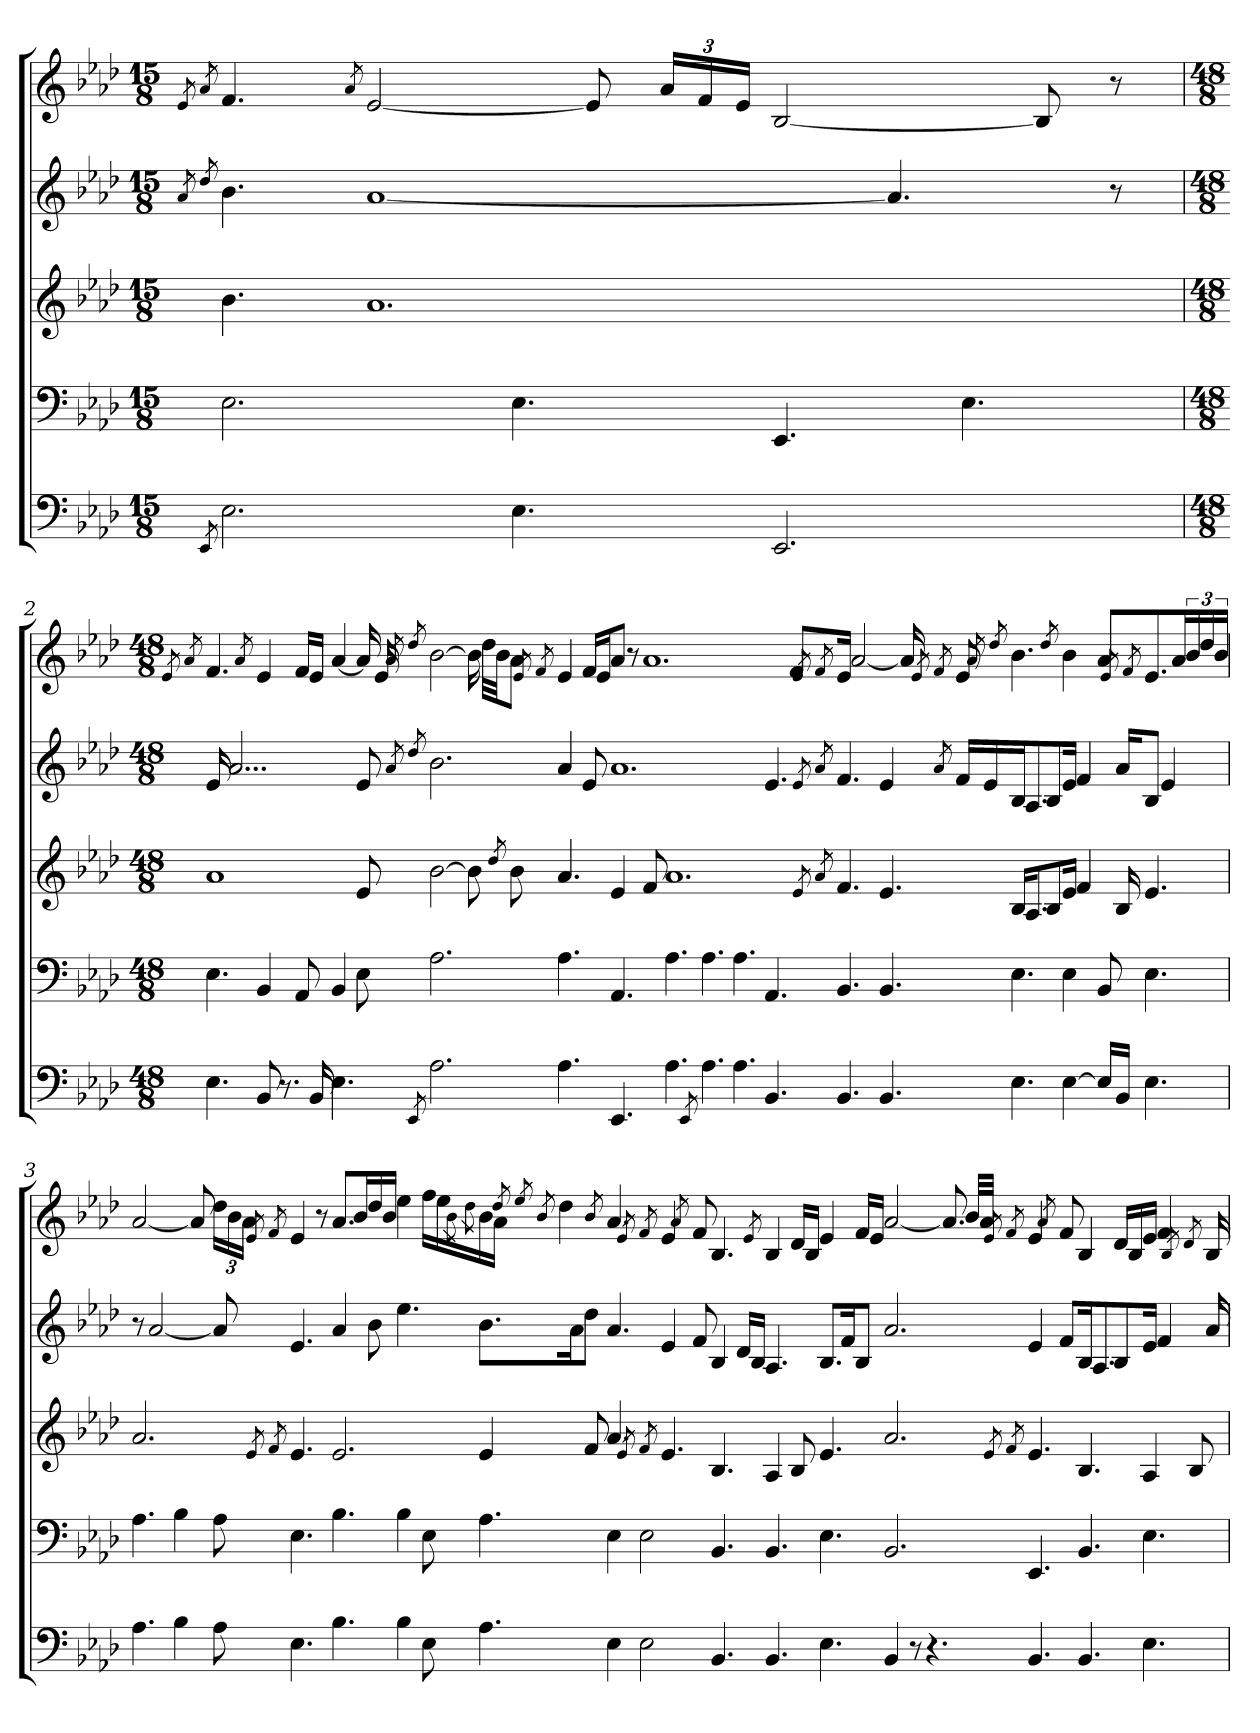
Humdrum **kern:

**kern	**kern	**kern	**kern	**kern
*part5	*part4	*part3	*part2	*part1
*staff5	*staff4	*staff3	*staff2	*staff1
*clefF4	*clefF4	*clefG2	*clefG2	*clefG2
*k[b-e-a-d-]	*k[b-e-a-d-]	*k[b-e-a-d-]	*k[b-e-a-d-]	*k[b-e-a-d-]
*M15/8	*M15/8	*M15/8	*M15/8	*M15/8
=1	=1	=1	=1	=1
.	.	.	8qa-	8qe-
8qEE-	.	.	8qdd-	8qa-
2.E-	2.E-	4.b-	4.b-	4.f
.	.	.	.	8qa-
.	.	1.a-	[1a-	[2e-
4.E-	4.E-	.	.	.
.	.	.	.	8e-]
.	.	.	.	24a-/LL
.	.	.	.	24f/
.	.	.	.	24e-/JJ
2.EE-	4.EE-	.	.	[2B-
.	.	.	4.a-]	.
.	4.E-	.	.	.
.	.	.	.	8B-]
.	.	.	8r	8r
=2	=2	=2	=2	=2
*M48/8	*M48/8	*M48/8	*M48/8	*M48/8
.	.	.	.	8qe-
.	.	.	.	8qa-
4.E-	4.E-	1a-	16e-	4.f
.	.	.	2...a-	.
.	.	.	.	8qa-
8BB-	4BB-	.	.	4e-
8.r	.	.	.	.
.	8AA-	.	.	16f/LL
16BB-	.	.	.	16e-/JJ
4.E-	4BB-	.	.	[4a-
.	8E-	8e-	8e-	16a-]
.	.	.	.	16e-
.	.	.	8qa-	8qa-
8qEE-	.	.	8qdd-	8qdd-
2.A-	2.A-	[2b-	2.b-	[2b-
.	.	8b-]	.	16b-]
.	.	.	.	32dd-\LLL
.	.	.	.	32b-\JJ
.	.	8qdd-	.	.
.	.	8b-	.	8a-\J
.	.	.	.	8qe-
.	.	.	.	8qf
4.A-	4.A-	4.a-	4a-	4e-
.	.	.	8e-	16f/LL
.	.	.	.	16e-/J
4.EE-	4.AA-	4e-	1.a-	8a-/J
.	.	.	.	8r
.	.	8f	.	1.a-
4.A-	4.A-	1.a-	.	.
8qEE-	.	.	.	.
4.A-	4.A-	.	.	.
4.A-	4.A-	.	.	.
4.BB-	4.AA-	.	4.e-	.
.	.	.	.	8f/L
.	.	8qe-	8qe-	8qe-/
.	.	8qa-	8qa-	8qf/
4.BB-	4.BB-	4.f	4.f	16e-/Jk
.	.	.	.	[2a-
4.BB-	4.BB-	4.e-	4e-	.
.	.	.	.	16a-]
.	.	.	.	8qe-
.	.	.	8qa-	8qf
.	.	.	16f/LL	8e-
.	.	.	16e-/	.
.	.	.	.	8qa-
.	.	.	.	8qdd-
4.E-	4.E-	16B-/KL	16B-/J	4.b-
.	.	8.A-/	8.A-/	.
.	.	8B-/	8B-/	.
.	.	.	.	8qdd-
[4E-	4E-	16e-/Jk	16e-/Jk	4b-
.	.	4f	4f	.
16E-/LL]	8BB-	.	.	8a-/L
16BB-/JJ	.	16B-	16a-/KL	.
.	.	.	.	8qe-/
.	.	.	.	8qf/
4.E-	4.E-	4.e-	8B-/J	8.e-/
.	.	.	4e-	.
.	.	.	.	16a-/L
.	.	.	.	24b-/
.	.	.	.	24dd-/
.	.	.	.	24b-/JJ
=3	=3	=3	=3	=3
4.A-	4.A-	2.a-	8r	[2a-
.	.	.	[2a-	.
4B-	4B-	.	.	.
.	.	.	.	8a-]
8A-	8A-	.	8a-]	24dd-\LL
.	.	.	.	24b-\
.	.	.	.	24a-\JJ
.	.	8qe-	.	8qe-
.	.	8qf	.	8qf
4.E-	4.E-	4.e-	4.e-	4e-
.	.	.	.	8r
4.B-	4.B-	2.e-	4a-	8.a-/L
.	.	.	.	16b-/L
.	.	.	8b-	16dd-/
.	.	.	.	16b-/JJ
4B-	4B-	.	4.ee-	4ee-
8E-	8E-	.	.	16ff\LL
.	.	.	.	16ee-\
.	.	.	.	8qb-\
.	.	.	.	8qdd-\
4.A-	4.A-	4e-	8.b-\L	16b-\
.	.	.	.	16a-\JJ
.	.	.	.	8qdd-
.	.	.	.	8qee-
.	.	.	.	8qb-
.	.	.	.	4dd-
.	.	.	16a-\K	.
.	.	8f	8dd-\J	.
.	.	.	.	8qb-
4E-	4E-	4.a-	4.a-	4.a-
2E-	2E-	.	.	.
.	.	8qe-	.	8qe-
.	.	8qf	.	8qf
.	.	4.e-	4e-	4e-
.	.	.	.	8qa-
.	.	.	8f	8f
4.BB-	4.BB-	4.B-	4B-	4.B-
.	.	.	16d-/LL	.
.	.	.	16B-/JJ	.
.	.	.	.	8qe-
4.BB-	4.BB-	4A-	4.A-	4B-
.	.	8B-	.	16d-/LL
.	.	.	.	16B-/JJ
4.E-	4.E-	4.e-	8.B-/L	4e-
.	.	.	16f/K	.
.	.	.	8B-/J	16f/LL
.	.	.	.	16e-/JJ
4BB-	2.BB-	2.a-	2.a-	[2a-
8r	.	.	.	.
4.r	.	.	.	.
.	.	.	.	8.a-]
.	.	.	.	32b-/LLL
.	.	.	.	32a-/JJJ
.	.	8qe-	.	8qe-
.	.	8qf	.	8qf
4.BB-	4.EE-	4.e-	4e-	4e-
.	.	.	.	8qa-
.	.	.	8f/L	8f
4.BB-	4.BB-	4.B-	16B-/K	4B-
.	.	.	8.A-/	.
.	.	.	8B-/	16d-/LL
.	.	.	.	16B-/
4.E-	4.E-	4A-	16e-/Jk	16e-/JJ
.	.	.	4f	4f
.	.	8B-	.	.
.	.	.	.	8qB-
.	.	.	.	8qd-
.	.	.	16a-	16B-
=	=	=	=	=
*-	*-	*-	*-	*-
